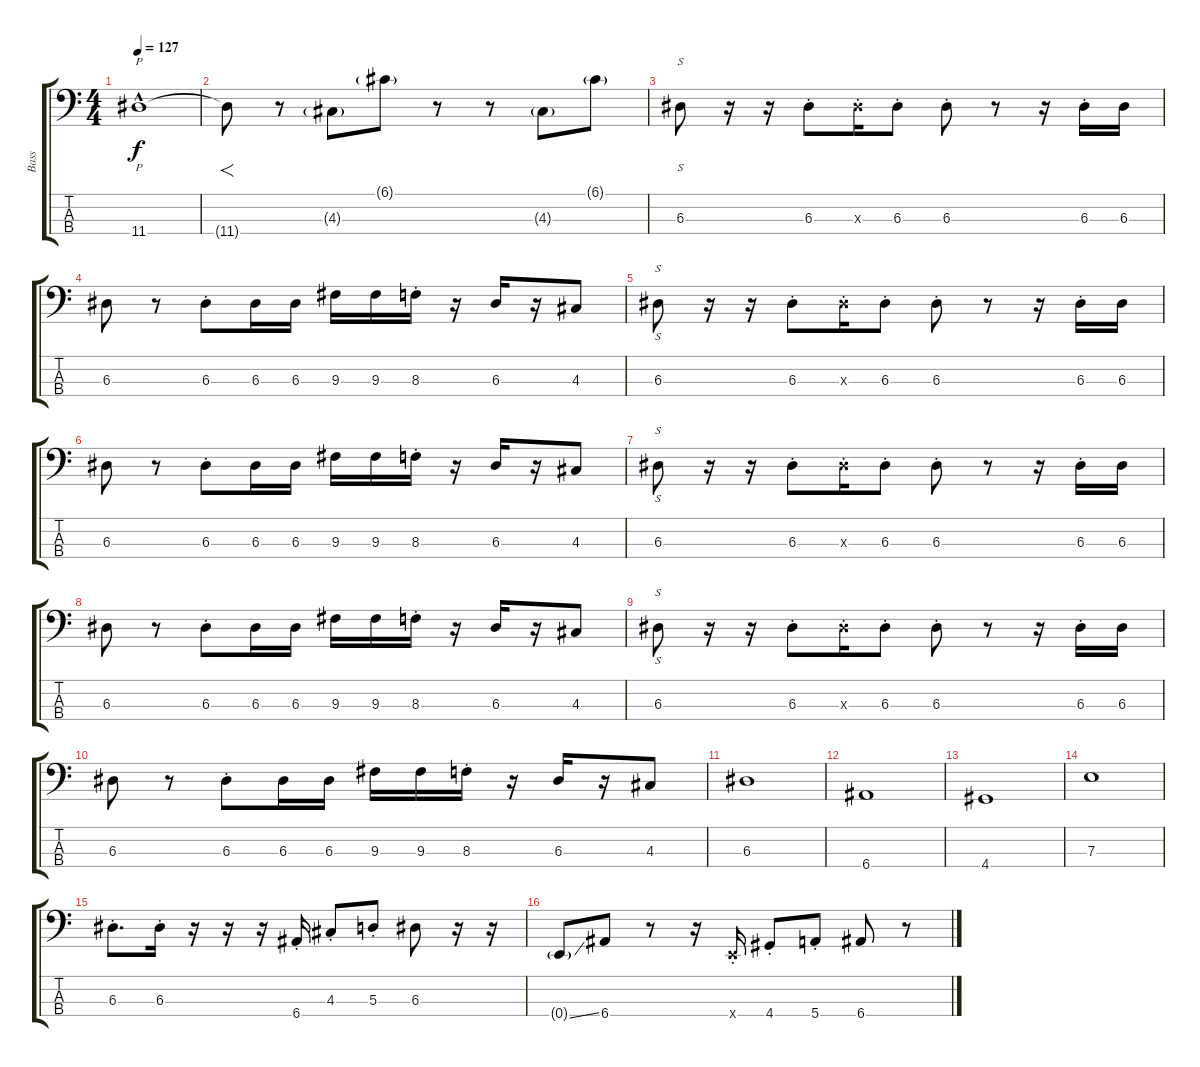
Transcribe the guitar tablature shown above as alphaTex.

\track ("Bass" "Bass") {instrument electricbassfinger}
\staff {score tabs}
\tuning (G2 D2 A1 E1) {hide}
\ts (4 4)
\tempo 127
\clef f4
\ks c
11.4{hac}.1{p dy f} |
11.4{t}.8{f} r.8 4.3{g}.8 6.1{g}.8 r.8 r.8 4.3{g}.8 6.1{g}.8 |
6.3.8{s} r.16 r.16 6.3{st}.8 6.3{st x}.16 6.3{st}.8 6.3{st}.8 r.8 r.16 6.3{st}.16 6.3.16 |
6.3.8 r.8 6.3{st}.8 6.3.16 6.3.16 9.3.16 9.3.16 8.3{st}.16 r.16 6.3.16 r.16 4.3.8 |
6.3.8{s} r.16 r.16 6.3{st}.8 6.3{st x}.16 6.3{st}.8 6.3{st}.8 r.8 r.16 6.3{st}.16 6.3.16 |
6.3.8 r.8 6.3{st}.8 6.3.16 6.3.16 9.3.16 9.3.16 8.3{st}.16 r.16 6.3.16 r.16 4.3.8 |
6.3.8{s} r.16 r.16 6.3{st}.8 6.3{st x}.16 6.3{st}.8 6.3{st}.8 r.8 r.16 6.3{st}.16 6.3.16 |
6.3.8 r.8 6.3{st}.8 6.3.16 6.3.16 9.3.16 9.3.16 8.3{st}.16 r.16 6.3.16 r.16 4.3.8 |
6.3.8{s} r.16 r.16 6.3{st}.8 6.3{st x}.16 6.3{st}.8 6.3{st}.8 r.8 r.16 6.3{st}.16 6.3.16 |
6.3.8 r.8 6.3{st}.8 6.3.16 6.3.16 9.3.16 9.3.16 8.3{st}.16 r.16 6.3.16 r.16 4.3.8 |
6.3.1 |
6.4.1 |
4.4.1 |
7.3.1 |
6.3{st}.8{d} 6.3{st}.16 r.16 r.16 r.16 6.4{st}.16 4.3{st}.8 5.3{st}.8 6.3.8 r.16 r.16 |
0.4{ss g}.8 6.4.8 r.8 r.16 0.4{st x}.16 4.4{st}.8 5.4{st}.8 6.4.8 r.8
